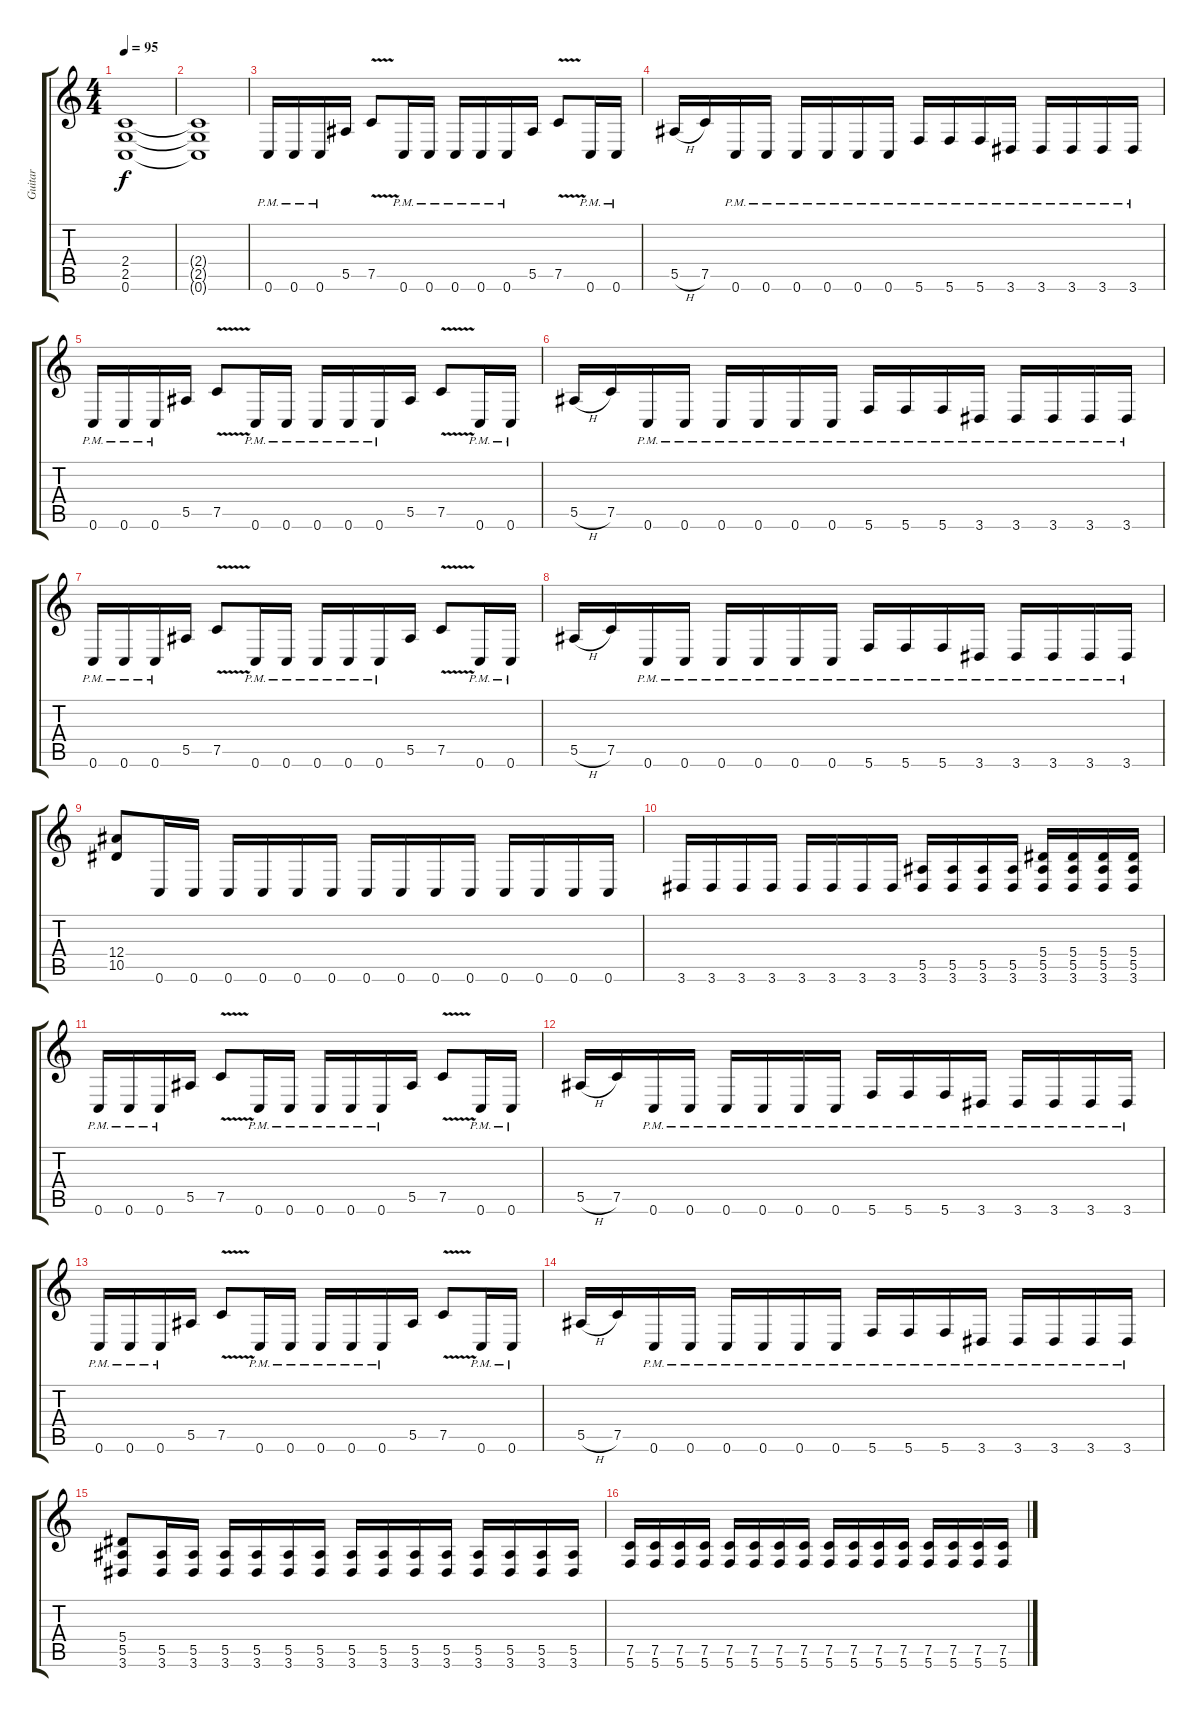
\track ("Guitar" "Guitar") {instrument distortionguitar}
\staff {score tabs}
\tuning (C4 G3 Eb3 Bb2 F2 C2) {hide}
\ts (4 4)
\tempo 95
\clef g2
\ks c
(2.4 2.5 0.6).1{dy f instrument distortionguitar} |
(2.4{t} 2.5{t} 0.6{t}).1 |
0.6{pm}.16 0.6{pm}.16 0.6{pm}.16 5.5.16 7.5{v}.8 0.6{pm}.16 0.6{pm}.16 0.6{pm}.16 0.6{pm}.16 0.6{pm}.16 5.5.16 7.5{v}.8 0.6{pm}.16 0.6{pm}.16 |
5.5{h}.16 7.5.16 0.6{pm}.16 0.6{pm}.16 0.6{pm}.16 0.6{pm}.16 0.6{pm}.16 0.6{pm}.16 5.6{pm}.16 5.6{pm}.16 5.6{pm}.16 3.6{pm}.16 3.6{pm}.16 3.6{pm}.16 3.6{pm}.16 3.6{pm}.16 |
0.6{pm}.16 0.6{pm}.16 0.6{pm}.16 5.5.16 7.5{v}.8 0.6{pm}.16 0.6{pm}.16 0.6{pm}.16 0.6{pm}.16 0.6{pm}.16 5.5.16 7.5{v}.8 0.6{pm}.16 0.6{pm}.16 |
5.5{h}.16 7.5.16 0.6{pm}.16 0.6{pm}.16 0.6{pm}.16 0.6{pm}.16 0.6{pm}.16 0.6{pm}.16 5.6{pm}.16 5.6{pm}.16 5.6{pm}.16 3.6{pm}.16 3.6{pm}.16 3.6{pm}.16 3.6{pm}.16 3.6{pm}.16 |
0.6{pm}.16 0.6{pm}.16 0.6{pm}.16 5.5.16 7.5{v}.8 0.6{pm}.16 0.6{pm}.16 0.6{pm}.16 0.6{pm}.16 0.6{pm}.16 5.5.16 7.5{v}.8 0.6{pm}.16 0.6{pm}.16 |
5.5{h}.16 7.5.16 0.6{pm}.16 0.6{pm}.16 0.6{pm}.16 0.6{pm}.16 0.6{pm}.16 0.6{pm}.16 5.6{pm}.16 5.6{pm}.16 5.6{pm}.16 3.6{pm}.16 3.6{pm}.16 3.6{pm}.16 3.6{pm}.16 3.6{pm}.16 |
(12.4 10.5).8 0.6.16 0.6.16 0.6.16 0.6.16 0.6.16 0.6.16 0.6.16 0.6.16 0.6.16 0.6.16 0.6.16 0.6.16 0.6.16 0.6.16 |
3.6.16 3.6.16 3.6.16 3.6.16 3.6.16 3.6.16 3.6.16 3.6.16 (5.5 3.6).16 (5.5 3.6).16 (5.5 3.6).16 (5.5 3.6).16 (5.4 5.5 3.6).16 (5.4 5.5 3.6).16 (5.4 5.5 3.6).16 (5.4 5.5 3.6).16 |
0.6{pm}.16 0.6{pm}.16 0.6{pm}.16 5.5.16 7.5{v}.8 0.6{pm}.16 0.6{pm}.16 0.6{pm}.16 0.6{pm}.16 0.6{pm}.16 5.5.16 7.5{v}.8 0.6{pm}.16 0.6{pm}.16 |
5.5{h}.16 7.5.16 0.6{pm}.16 0.6{pm}.16 0.6{pm}.16 0.6{pm}.16 0.6{pm}.16 0.6{pm}.16 5.6{pm}.16 5.6{pm}.16 5.6{pm}.16 3.6{pm}.16 3.6{pm}.16 3.6{pm}.16 3.6{pm}.16 3.6{pm}.16 |
0.6{pm}.16 0.6{pm}.16 0.6{pm}.16 5.5.16 7.5{v}.8 0.6{pm}.16 0.6{pm}.16 0.6{pm}.16 0.6{pm}.16 0.6{pm}.16 5.5.16 7.5{v}.8 0.6{pm}.16 0.6{pm}.16 |
5.5{h}.16 7.5.16 0.6{pm}.16 0.6{pm}.16 0.6{pm}.16 0.6{pm}.16 0.6{pm}.16 0.6{pm}.16 5.6{pm}.16 5.6{pm}.16 5.6{pm}.16 3.6{pm}.16 3.6{pm}.16 3.6{pm}.16 3.6{pm}.16 3.6{pm}.16 |
(5.4 5.5 3.6).8 (5.5 3.6).16 (5.5 3.6).16 (5.5 3.6).16 (5.5 3.6).16 (5.5 3.6).16 (5.5 3.6).16 (5.5 3.6).16 (5.5 3.6).16 (5.5 3.6).16 (5.5 3.6).16 (5.5 3.6).16 (5.5 3.6).16 (5.5 3.6).16 (5.5 3.6).16 |
(7.5 5.6).16 (7.5 5.6).16 (7.5 5.6).16 (7.5 5.6).16 (7.5 5.6).16 (7.5 5.6).16 (7.5 5.6).16 (7.5 5.6).16 (7.5 5.6).16 (7.5 5.6).16 (7.5 5.6).16 (7.5 5.6).16 (7.5 5.6).16 (7.5 5.6).16 (7.5 5.6).16 (7.5 5.6).16
